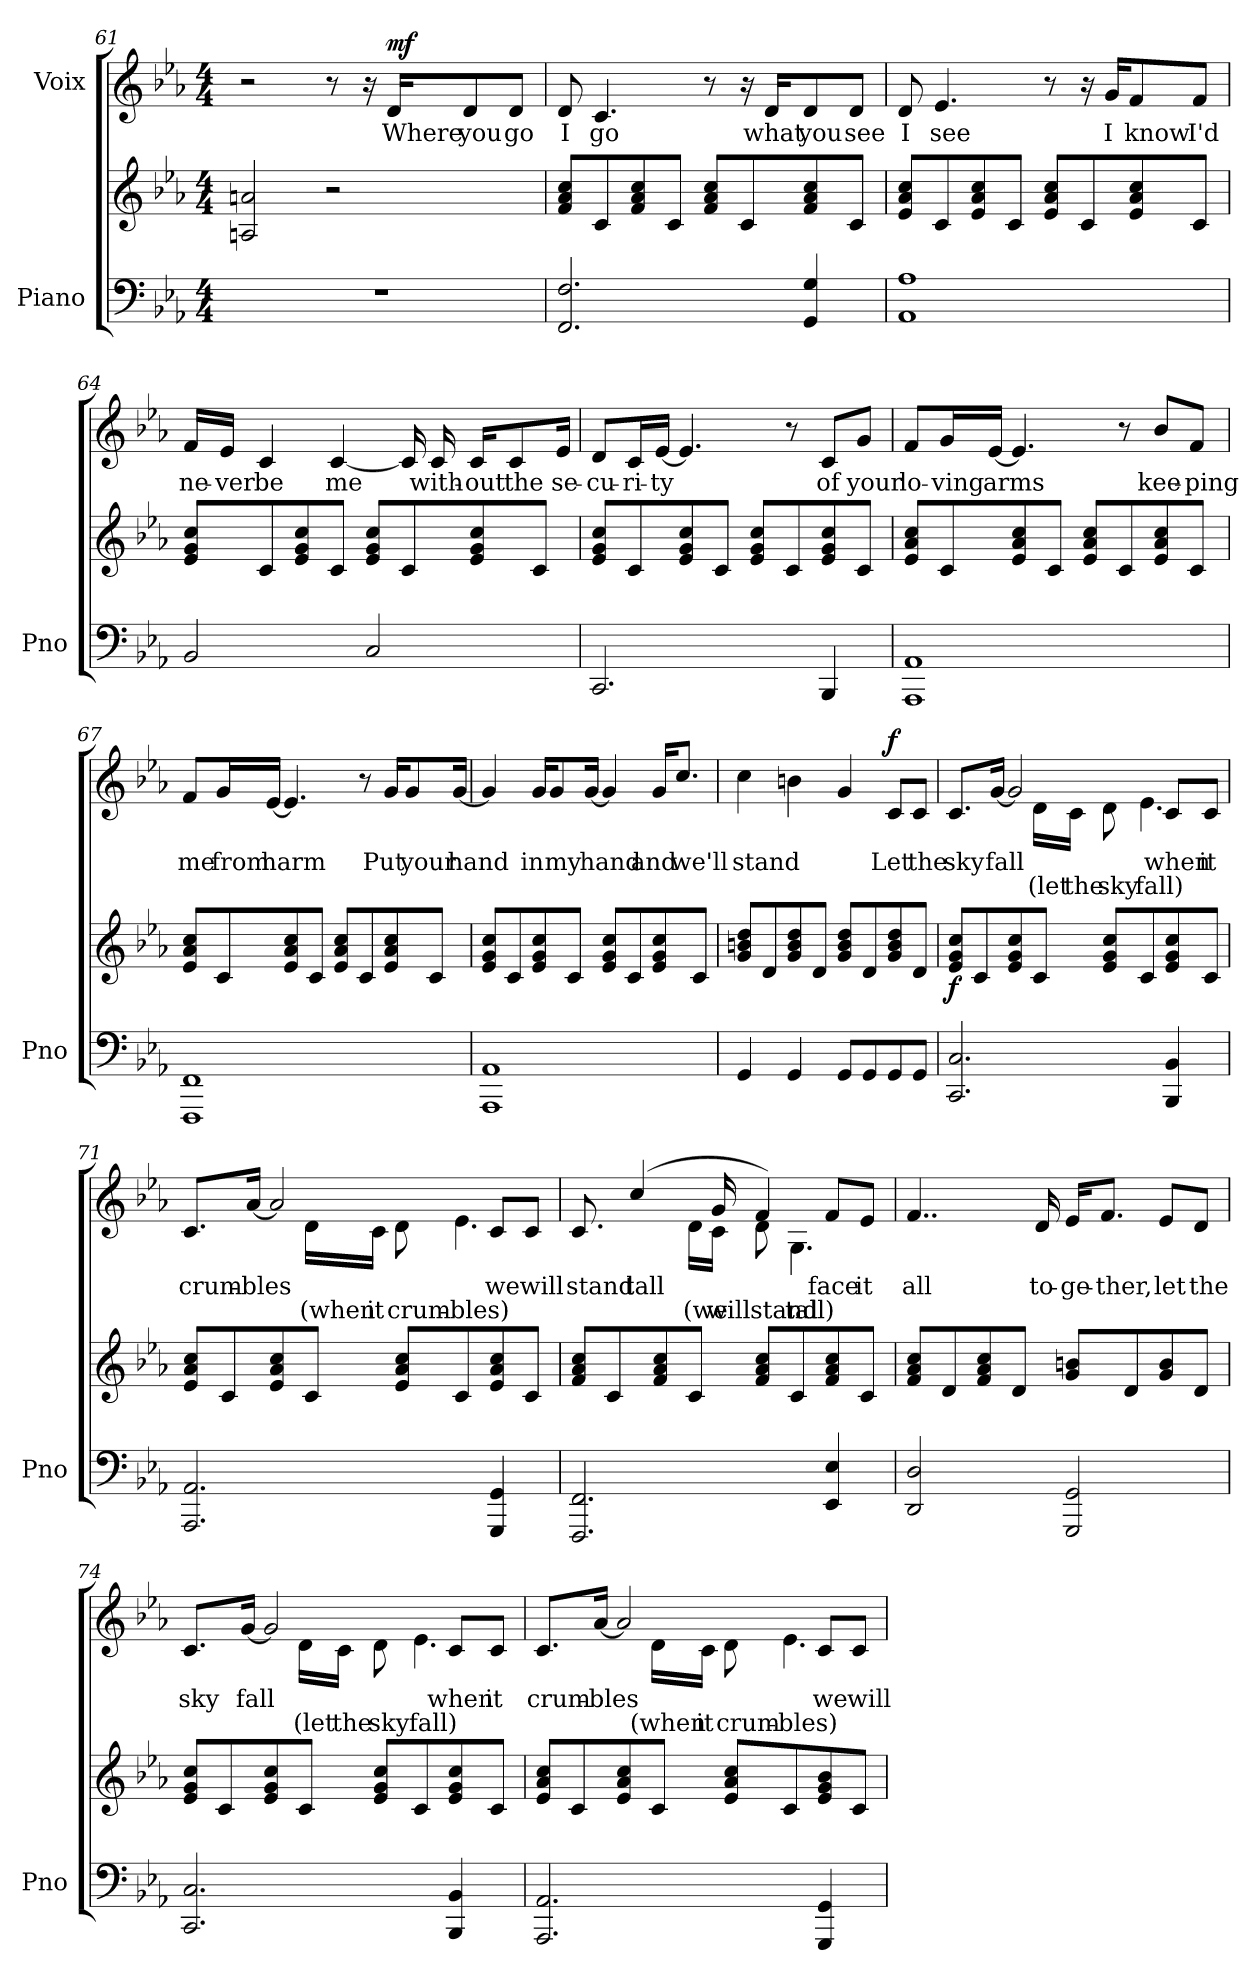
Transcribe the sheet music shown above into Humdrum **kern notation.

**kern	**kern	**dynam	**kern	**text	**text	**dynam
*part2	*part2	*part2	*part1	*part1	*part1	*part1
*staff3	*staff2	*staff2/3	*staff1	*staff1	*staff1	*staff1
*I"Piano	*	*	*I"Voix	*	*	*
*I'Pno	*	*	*	*	*	*
*clefF4	*clefG2	*	*clefG2	*	*	*
*k[b-e-a-]	*k[b-e-a-]	*	*k[b-e-a-]	*	*	*
*M4/4	*M4/4	*	*M4/4	*	*	*
=61	=61	=61	=61	=61	=61	=61
1r	2An/ 2an/	.	2r	.	.	.
.	2r	.	8r	.	.	.
.	.	.	16r	.	.	.
!	!	!	!	!LO:LY:b	!	!LO:DY:a
.	.	.	16d/KL	Where	.	mf
!	!	!	!	!LO:LY:b	!	!
.	.	.	8d/	you	.	.
!	!	!	!	!LO:LY:b	!	!
.	.	.	8d/J	go	.	.
!!LO:LB:g=z
=62	=62	=62	=62	=62	=62	=62
!	!	!	!	!LO:LY:b	!	!
2.FF/ 2.F/	8f/ 8a-/ 8cc/L	.	8d/	I	.	.
!	!	!	!	!LO:LY:b	!	!
.	8c/	.	4.c/	go	.	.
.	8f/ 8a-/ 8cc/	.	.	.	.	.
.	8c/J	.	.	.	.	.
.	8f/ 8a-/ 8cc/L	.	8r	.	.	.
.	8c/	.	16r	.	.	.
!	!	!	!	!LO:LY:b	!	!
.	.	.	16d/KL	what	.	.
!	!	!	!	!LO:LY:b	!	!
4GG/ 4G/	8f/ 8a-/ 8cc/	.	8d/	you	.	.
!	!	!	!	!LO:LY:b	!	!
.	8c/J	.	8d/J	see	.	.
=63	=63	=63	=63	=63	=63	=63
!	!	!	!	!LO:LY:b	!	!
1AA- 1A-	8e-/ 8a-/ 8cc/L	.	8d/	I	.	.
!	!	!	!	!LO:LY:b	!	!
.	8c/	.	4.e-/	see	.	.
.	8e-/ 8a-/ 8cc/	.	.	.	.	.
.	8c/J	.	.	.	.	.
.	8e-/ 8a-/ 8cc/L	.	8r	.	.	.
.	8c/	.	16r	.	.	.
!	!	!	!	!LO:LY:b	!	!
.	.	.	16g/KL	I	.	.
!	!	!	!	!LO:LY:b	!	!
.	8e-/ 8a-/ 8cc/	.	8f/	know	.	.
!	!	!	!	!LO:LY:b	!	!
.	8c/J	.	8f/J	I'd	.	.
=64	=64	=64	=64	=64	=64	=64
!	!	!	!	!LO:LY:b	!	!
2BB-/	8e-/ 8g/ 8cc/L	.	16f/LL	ne-	.	.
!	!	!	!	!LO:LY:b	!	!
.	.	.	16e-/JJ	-ver	.	.
!	!	!	!	!LO:LY:b	!	!
.	8c/	.	4c/	be	.	.
.	8e-/ 8g/ 8cc/	.	.	.	.	.
!	!	!	!	!LO:LY:b	!	!
.	8c/J	.	[4c/	me	.	.
2C/	8e-/ 8g/ 8cc/L	.	.	.	.	.
.	8c/	.	16c/]	.	.	.
!	!	!	!	!LO:LY:b	!	!
.	.	.	16c/	with-	.	.
!	!	!	!	!LO:LY:b	!	!
.	8e-/ 8g/ 8cc/	.	16c/KL	-out	.	.
!	!	!	!	!LO:LY:b	!	!
.	.	.	8c/	the	.	.
.	8c/J	.	.	.	.	.
!	!	!	!	!LO:LY:b	!	!
.	.	.	16e-/Jk	se-	.	.
=65	=65	=65	=65	=65	=65	=65
!	!	!	!	!LO:LY:b	!	!
2.CC/	8e-/ 8g/ 8cc/L	.	8d/L	-cu-	.	.
!	!	!	!	!LO:LY:b	!	!
.	8c/	.	16c/L	-ri-	.	.
!	!	!	!	!LO:LY:b	!	!
.	.	.	[16e-/JJ	-ty	.	.
.	8e-/ 8g/ 8cc/	.	4.e-/]	.	.	.
.	8c/J	.	.	.	.	.
.	8e-/ 8g/ 8cc/L	.	.	.	.	.
.	8c/	.	8r	.	.	.
!	!	!	!	!LO:LY:b	!	!
4BBB-/	8e-/ 8g/ 8cc/	.	8c/L	of	.	.
!	!	!	!	!LO:LY:b	!	!
.	8c/J	.	8g/J	your	.	.
!!LO:LB:g=z
=66	=66	=66	=66	=66	=66	=66
!	!	!	!	!LO:LY:b	!	!
1AAA- 1AA-	8e-/ 8a-/ 8cc/L	.	8f/L	lo-	.	.
!	!	!	!	!LO:LY:b	!	!
.	8c/	.	16g/L	-ving	.	.
!	!	!	!	!LO:LY:b	!	!
.	.	.	[16e-/JJ	arms	.	.
.	8e-/ 8a-/ 8cc/	.	4.e-/]	.	.	.
.	8c/J	.	.	.	.	.
.	8e-/ 8a-/ 8cc/L	.	.	.	.	.
.	8c/	.	8r	.	.	.
!	!	!	!	!LO:LY:b	!	!
.	8e-/ 8a-/ 8cc/	.	8b-/L	kee-	.	.
!	!	!	!	!LO:LY:b	!	!
.	8c/J	.	8f/J	-ping	.	.
=67	=67	=67	=67	=67	=67	=67
!	!	!	!	!LO:LY:b	!	!
1FFF 1FF	8e-/ 8a-/ 8cc/L	.	8f/L	me	.	.
!	!	!	!	!LO:LY:b	!	!
.	8c/	.	16g/L	from	.	.
!	!	!	!	!LO:LY:b	!	!
.	.	.	[16e-/JJ	harm	.	.
.	8e-/ 8a-/ 8cc/	.	4.e-/]	.	.	.
.	8c/J	.	.	.	.	.
.	8e-/ 8a-/ 8cc/L	.	.	.	.	.
.	8c/	.	8r	.	.	.
!	!	!	!	!LO:LY:b	!	!
.	8e-/ 8a-/ 8cc/	.	16g/KL	Put	.	.
!	!	!	!	!LO:LY:b	!	!
.	.	.	8g/	your	.	.
.	8c/J	.	.	.	.	.
!	!	!	!	!LO:LY:b	!	!
.	.	.	[16g/Jk	hand	.	.
=68	=68	=68	=68	=68	=68	=68
1AAA- 1AA-	8e-/ 8g/ 8cc/L	.	4g/]	.	.	.
.	8c/	.	.	.	.	.
!	!	!	!	!LO:LY:b	!	!
.	8e-/ 8g/ 8cc/	.	16g/KL	in	.	.
!	!	!	!	!LO:LY:b	!	!
.	.	.	8g/	my	.	.
.	8c/J	.	.	.	.	.
!	!	!	!	!LO:LY:b	!	!
.	.	.	[16g/Jk	hand	.	.
.	8e-/ 8g/ 8cc/L	.	4g/]	.	.	.
.	8c/	.	.	.	.	.
!	!	!	!	!LO:LY:b	!	!
.	8e-/ 8g/ 8cc/	.	16g/KL	and	.	.
!	!	!	!	!LO:LY:b	!	!
.	.	.	8.cc/J	we'll	.	.
.	8c/J	.	.	.	.	.
=69	=69	=69	=69	=69	=69	=69
!	!	!	!	!LO:LY:b	!	!
4GG/	8g/ 8bn/ 8dd/L	.	4cc\	stand	.	.
.	8d/	.	.	.	.	.
4GG/	8g/ 8b/ 8dd/	.	4bn\	.	.	.
.	8d/J	.	.	.	.	.
8GG/L	8g/ 8b/ 8dd/L	.	4g/	.	.	.
8GG/	8d/	.	.	.	.	.
!	!	!	!	!LO:LY:b	!	!LO:DY:a
8GG/	8g/ 8b/ 8dd/	.	8c/L	Let	.	f
!	!	!	!	!LO:LY:b	!	!
8GG/J	8d/J	.	8c/J	the	.	.
!!LO:LB:g=z
=70	=70	=70	=70	=70	=70	=70
!	!	!LO:DY:b	!	!LO:LY:b	!	!
*	*	*	*^	*	*	*
2.CC/ 2.C/	8e-/ 8g/ 8cc/L	f	8.c/L	4.ryy	sky	.	.
.	8c/	.	.	.	.	.	.
!	!	!	!	!	!LO:LY:b	!	!
.	.	.	[16g/Jk	.	fall	.	.
.	8e-/ 8g/ 8cc/	.	2g/]	.	.	.	.
!	!	!	!	!	!	!LO:LY:b	!
.	8c/J	.	.	16d\LL	.	(let	.
!	!	!	!	!	!	!LO:LY:b	!
.	.	.	.	16c\JJ	.	the	.
!	!	!	!	!	!	!LO:LY:b	!
.	8e-/ 8g/ 8cc/L	.	.	8d\	.	sky	.
!	!	!	!	!	!	!LO:LY:b	!
.	8c/	.	.	4.e-\	.	fall)	.
!	!	!	!	!	!LO:LY:b	!	!
4BBB-/ 4BB-/	8e-/ 8g/ 8cc/	.	8c/L	.	when	.	.
!	!	!	!	!	!LO:LY:b	!	!
.	8c/J	.	8c/J	.	it	.	.
=71	=71	=71	=71	=71	=71	=71	=71
!	!	!	!	!	!LO:LY:b	!	!
2.AAA-/ 2.AA-/	8e-/ 8a-/ 8cc/L	.	8.c/L	4.ryy	crum-	.	.
.	8c/	.	.	.	.	.	.
!	!	!	!	!	!LO:LY:b	!	!
.	.	.	[16a-/Jk	.	-bles	.	.
.	8e-/ 8a-/ 8cc/	.	2a-/]	.	.	.	.
!	!	!	!	!	!	!LO:LY:b	!
.	8c/J	.	.	16d\LL	.	(when	.
!	!	!	!	!	!	!LO:LY:b	!
.	.	.	.	16c\JJ	.	it	.
!	!	!	!	!	!	!LO:LY:b	!
.	8e-/ 8a-/ 8cc/L	.	.	8d\	.	crum-	.
!	!	!	!	!	!	!LO:LY:b	!
.	8c/	.	.	4.e-\	.	-bles)	.
!	!	!	!	!	!LO:LY:b	!	!
4GGG/ 4GG/	8e-/ 8a-/ 8cc/	.	8c/L	.	we	.	.
!	!	!	!	!	!LO:LY:b	!	!
.	8c/J	.	8c/J	.	will	.	.
=72	=72	=72	=72	=72	=72	=72	=72
!	!	!	!	!	!LO:LY:b	!	!
2.FFF/ 2.FF/	8f/ 8a-/ 8cc/L	.	8.c/	4.ryy	stand	.	.
.	8c/	.	.	.	.	.	.
!	!	!	!	!	!LO:LY:b	!	!
.	.	.	(4cc/	.	tall	.	.
.	8f/ 8a-/ 8cc/	.	.	.	.	.	.
!	!	!	!	!	!	!LO:LY:b	!
.	8c/J	.	.	16d\LL	.	(we	.
!	!	!	!	!	!	!LO:LY:b	!
.	.	.	16g/	16c\JJ	.	will	.
!	!	!	!	!	!	!LO:LY:b	!
.	8f/ 8a-/ 8cc/L	.	4f/)	8d\	.	stand	.
!	!	!	!	!	!	!LO:LY:b	!
.	8c/	.	.	4.G\	.	tall)	.
!	!	!	!	!	!LO:LY:b	!	!
4EE-/ 4E-/	8f/ 8a-/ 8cc/	.	8f/L	.	face	.	.
!	!	!	!	!	!LO:LY:b	!	!
.	8c/J	.	8e-/J	.	it	.	.
*	*	*	*v	*v	*	*	*
=73	=73	=73	=73	=73	=73	=73
!	!	!	!	!LO:LY:b	!	!
2DD/ 2D/	8f/ 8a-/ 8cc/L	.	4..f/	all	.	.
.	8d/	.	.	.	.	.
.	8f/ 8a-/ 8cc/	.	.	.	.	.
.	8d/J	.	.	.	.	.
!	!	!	!	!LO:LY:b	!	!
.	.	.	16d/	to-	.	.
!	!	!	!	!LO:LY:b	!	!
2GGG/ 2GG/	8g/ 8bn/L	.	16e-/KL	-ge-	.	.
!	!	!	!	!LO:LY:b	!	!
.	.	.	8.f/J	-ther,	.	.
.	8d/	.	.	.	.	.
!	!	!	!	!LO:LY:b	!	!
.	8g/ 8b/	.	8e-/L	let	.	.
!	!	!	!	!LO:LY:b	!	!
.	8d/J	.	8d/J	the	.	.
!!LO:PB:g=z
=74	=74	=74	=74	=74	=74	=74
!	!	!	!	!LO:LY:b	!	!
*	*	*	*^	*	*	*
2.CC/ 2.C/	8e-/ 8g/ 8cc/L	.	8.c/L	4.ryy	sky	.	.
.	8c/	.	.	.	.	.	.
!	!	!	!	!	!LO:LY:b	!	!
.	.	.	[16g/Jk	.	fall	.	.
.	8e-/ 8g/ 8cc/	.	2g/]	.	.	.	.
!	!	!	!	!	!	!LO:LY:b	!
.	8c/J	.	.	16d\LL	.	(let	.
!	!	!	!	!	!	!LO:LY:b	!
.	.	.	.	16c\JJ	.	the	.
!	!	!	!	!	!	!LO:LY:b	!
.	8e-/ 8g/ 8cc/L	.	.	8d\	.	sky	.
!	!	!	!	!	!	!LO:LY:b	!
.	8c/	.	.	4.e-\	.	fall)	.
!	!	!	!	!	!LO:LY:b	!	!
4BBB-/ 4BB-/	8e-/ 8g/ 8cc/	.	8c/L	.	when	.	.
!	!	!	!	!	!LO:LY:b	!	!
.	8c/J	.	8c/J	.	it	.	.
=75	=75	=75	=75	=75	=75	=75	=75
!	!	!	!	!	!LO:LY:b	!	!
2.AAA-/ 2.AA-/	8e-/ 8a-/ 8cc/L	.	8.c/L	4.ryy	crum-	.	.
.	8c/	.	.	.	.	.	.
!	!	!	!	!	!LO:LY:b	!	!
.	.	.	[16a-/Jk	.	-bles	.	.
.	8e-/ 8a-/ 8cc/	.	2a-/]	.	.	.	.
!	!	!	!	!	!	!LO:LY:b	!
.	8c/J	.	.	16d\LL	.	(when	.
!	!	!	!	!	!	!LO:LY:b	!
.	.	.	.	16c\JJ	.	it	.
!	!	!	!	!	!	!LO:LY:b	!
.	8e-/ 8a-/ 8cc/L	.	.	8d\	.	crum-	.
!	!	!	!	!	!	!LO:LY:b	!
.	8c/	.	.	4.e-\	.	-bles)	.
!	!	!	!	!	!LO:LY:b	!	!
4GGG/ 4GG/	8e-/ 8g/ 8b-/	.	8c/L	.	we	.	.
!	!	!	!	!	!LO:LY:b	!	!
.	8c/J	.	8c/J	.	will	.	.
*	*	*	*v	*v	*	*	*
=	=	=	=	=	=	=
*-	*-	*-	*-	*-	*-	*-
